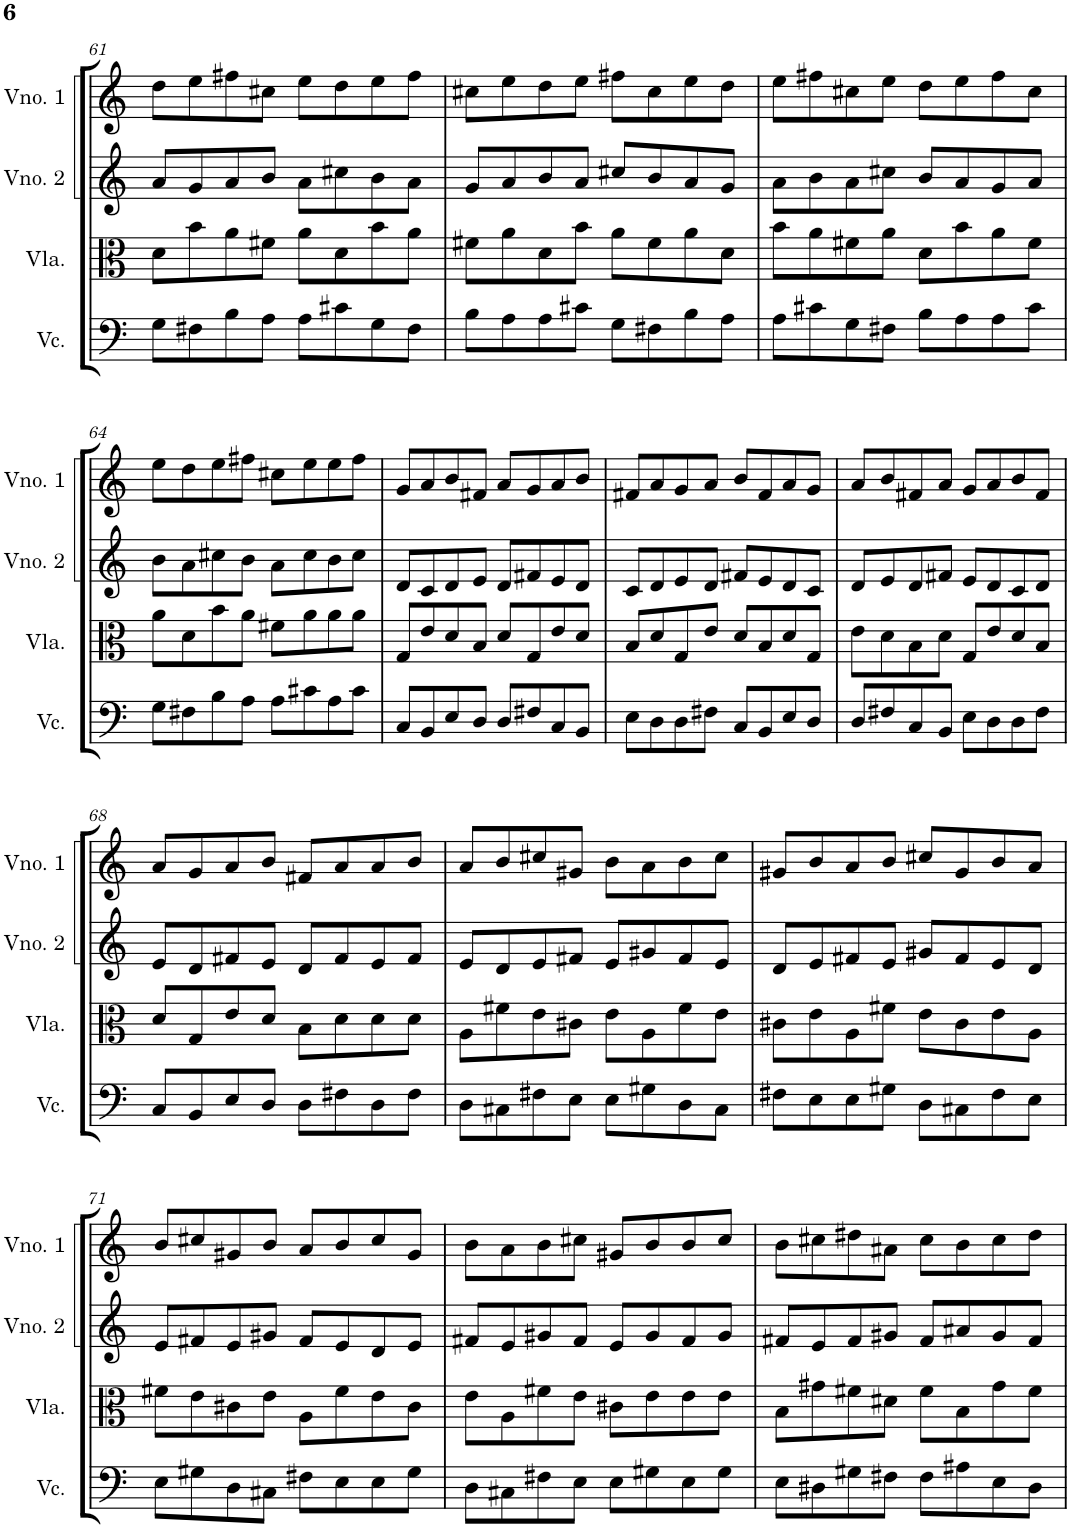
**kern	**kern	**kern	**kern
*part4	*part3	*part2	*part1
*staff4	*staff3	*staff2	*staff1
*I"Violoncelo	*I"Viola	*I"Violino 2	*I"Violino 1
*I'Vc.	*I'Vla.	*I'Vno. 2	*I'Vno. 1
!!LO:PB:g=z
*clefF4	*clefC3	*clefG2	*clefG2
*k[]	*k[]	*k[]	*k[]
*M4/4	*M4/4	*M4/4	*M4/4
=61	=61	=61	=61
8G\L	8d\L	8a/L	8dd\L
8F#X\	8b\	8g/	8ee\
8B\	8a\	8a/	8ff#X\
8A\J	8f#X\J	8b/J	8cc#X\J
8A\L	8a\L	8a\L	8ee\L
8c#X\	8d\	8cc#X\	8dd\
8G\	8b\	8b\	8ee\
8F#\J	8a\J	8a\J	8ff#\J
=62	=62	=62	=62
8B\L	8f#X\L	8g/L	8cc#X\L
8A\	8a\	8a/	8ee\
8A\	8d\	8b/	8dd\
8c#X\J	8b\J	8a/J	8ee\J
8G\L	8a\L	8cc#X/L	8ff#X\L
8F#X\	8f#\	8b/	8cc#\
8B\	8a\	8a/	8ee\
8A\J	8d\J	8g/J	8dd\J
=63	=63	=63	=63
8A\L	8b\L	8a\L	8ee\L
8c#X\	8a\	8b\	8ff#X\
8G\	8f#X\	8a\	8cc#X\
8F#X\J	8a\J	8cc#X\J	8ee\J
8B\L	8d\L	8b/L	8dd\L
8A\	8b\	8a/	8ee\
8A\	8a\	8g/	8ff#\
8c#\J	8f#\J	8a/J	8cc#\J
!!LO:LB:g=z
=64	=64	=64	=64
8G\L	8a\L	8b\L	8ee\L
8F#X\	8d\	8a\	8dd\
8B\	8b\	8cc#X\	8ee\
8A\J	8a\J	8b\J	8ff#X\J
8A\L	8f#X\L	8a\L	8cc#X\L
8c#X\	8a\	8cc#\	8ee\
8A\	8a\	8b\	8ee\
8c#\J	8a\J	8cc#\J	8ff#\J
=65	=65	=65	=65
8C/L	8G/L	8d/L	8g/L
8BB/	8e/	8c/	8a/
8E/	8d/	8d/	8b/
8D/J	8B/J	8e/J	8f#X/J
8D/L	8d/L	8d/L	8a/L
8F#X/	8G/	8f#X/	8g/
8C/	8e/	8e/	8a/
8BB/J	8d/J	8d/J	8b/J
=66	=66	=66	=66
8E\L	8B/L	8c/L	8f#X/L
8D\	8d/	8d/	8a/
8D\	8G/	8e/	8g/
8F#X\J	8e/J	8d/J	8a/J
8C/L	8d/L	8f#X/L	8b/L
8BB/	8B/	8e/	8f#/
8E/	8d/	8d/	8a/
8D/J	8G/J	8c/J	8g/J
=67	=67	=67	=67
8D/L	8e\L	8d/L	8a/L
8F#X/	8d\	8e/	8b/
8C/	8B\	8d/	8f#X/
8BB/J	8d\J	8f#X/J	8a/J
8E\L	8G/L	8e/L	8g/L
8D\	8e/	8d/	8a/
8D\	8d/	8c/	8b/
8F#\J	8B/J	8d/J	8f#/J
!!LO:LB:g=z
=68	=68	=68	=68
8C/L	8d/L	8e/L	8a/L
8BB/	8G/	8d/	8g/
8E/	8e/	8f#X/	8a/
8D/J	8d/J	8e/J	8b/J
8D\L	8B\L	8d/L	8f#X/L
8F#X\	8d\	8f#/	8a/
8D\	8d\	8e/	8a/
8F#\J	8d\J	8f#/J	8b/J
=69	=69	=69	=69
8D\L	8A\L	8e/L	8a/L
8C#X\	8f#X\	8d/	8b/
8F#X\	8e\	8e/	8cc#X/
8E\J	8c#X\J	8f#X/J	8g#X/J
8E\L	8e\L	8e/L	8b\L
8G#X\	8A\	8g#X/	8a\
8D\	8f#\	8f#/	8b\
8C#\J	8e\J	8e/J	8cc#\J
=70	=70	=70	=70
8F#X\L	8c#X\L	8d/L	8g#X/L
8E\	8e\	8e/	8b/
8E\	8A\	8f#X/	8a/
8G#X\J	8f#X\J	8e/J	8b/J
8D\L	8e\L	8g#X/L	8cc#X/L
8C#X\	8c#\	8f#/	8g#/
8F#\	8e\	8e/	8b/
8E\J	8A\J	8d/J	8a/J
!!LO:LB:g=z
=71	=71	=71	=71
8E\L	8f#X\L	8e/L	8b/L
8G#X\	8e\	8f#X/	8cc#X/
8D\	8c#X\	8e/	8g#X/
8C#X\J	8e\J	8g#X/J	8b/J
8F#X\L	8A\L	8f#/L	8a/L
8E\	8f#\	8e/	8b/
8E\	8e\	8d/	8cc#/
8G#\J	8c#\J	8e/J	8g#/J
=72	=72	=72	=72
8D\L	8e\L	8f#X/L	8b\L
8C#X\	8A\	8e/	8a\
8F#X\	8f#X\	8g#X/	8b\
8E\J	8e\J	8f#/J	8cc#X\J
8E\L	8c#X\L	8e/L	8g#X/L
8G#X\	8e\	8g#/	8b/
8E\	8e\	8f#/	8b/
8G#\J	8e\J	8g#/J	8cc#/J
=73	=73	=73	=73
8E\L	8B\L	8f#X/L	8b\L
8D#X\	8g#X\	8e/	8cc#X\
8G#X\	8f#X\	8f#/	8dd#X\
8F#X\J	8d#X\J	8g#X/J	8a#X\J
8F#\L	8f#\L	8f#/L	8cc#\L
8A#X\	8B\	8a#X/	8b\
8E\	8g#\	8g#/	8cc#\
8D#\J	8f#\J	8f#/J	8dd#\J
=	=	=	=
*-	*-	*-	*-
